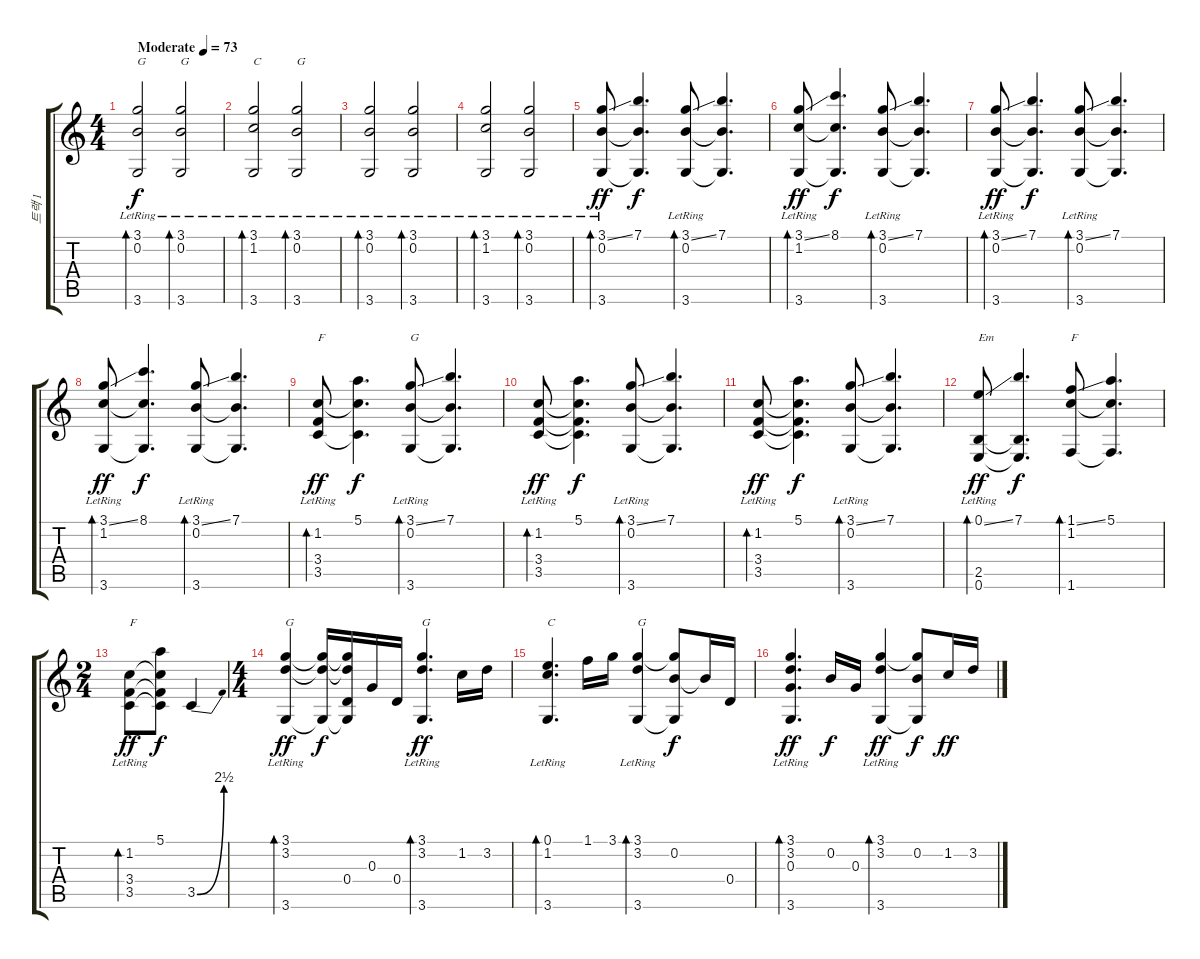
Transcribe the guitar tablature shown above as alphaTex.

\track ("트랙 1" "트랙 1") {instrument acousticguitarsteel}
\staff {score tabs}
\tuning (E4 B3 G3 D3 A2 E2) {hide}
\ts (4 4)
\tempo (73 "Moderate")
\clef g2
\ks c
(3.1{lr} 0.2{lr} 3.6{lr}).2{bd 120 txt "G" dy f instrument acousticguitarsteel} (3.1{lr} 0.2{lr} 3.6{lr}).2{bd 120 txt "G"} |
(3.1{lr} 1.2{lr} 3.6{lr}).2{bd 120 txt "C"} (3.1{lr} 0.2{lr} 3.6{lr}).2{bd 120 txt "G"} |
(3.1{lr} 0.2{lr} 3.6{lr}).2{bd 120} (3.1{lr} 0.2{lr} 3.6{lr}).2{bd 120} |
(3.1{lr} 1.2{lr} 3.6{lr}).2{bd 120} (3.1{lr} 0.2{lr} 3.6{lr}).2{bd 120} |
(3.1{ss lr} 0.2{lr} 3.6{lr}).8{bd 120 dy ff} (7.1 0.2{t} 3.6{t}).4{d dy f} (3.1{ss lr} 0.2{lr} 3.6{lr}).8{bd 120} (7.1 0.2{t} 3.6{t}).4{d} |
(3.1{ss lr} 1.2{lr} 3.6{lr}).8{bd 120 dy ff} (8.1 1.2{t} 3.6{t}).4{d dy f} (3.1{ss lr} 0.2{lr} 3.6{lr}).8{bd 120} (7.1 0.2{t} 3.6{t}).4{d} |
(3.1{ss lr} 0.2{lr} 3.6{lr}).8{bd 120 dy ff} (7.1 0.2{t} 3.6{t}).4{d dy f} (3.1{ss lr} 0.2{lr} 3.6{lr}).8{bd 120} (7.1 0.2{t} 3.6{t}).4{d} |
(3.1{ss lr} 1.2{lr} 3.6{lr}).8{bd 120 dy ff} (8.1 1.2{t} 3.6{t}).4{d dy f} (3.1{ss lr} 0.2{lr} 3.6{lr}).8{bd 120} (7.1 0.2{t} 3.6{t}).4{d} |
(1.2{lr} 3.4 3.5).8{bd 120 txt "F" dy ff} (5.1 1.2{t} 3.5{t}).4{d dy f} (3.1{ss} 0.2{lr} 3.6).8{bd 120 txt "G"} (7.1 0.2{t} 3.6{t}).4{d} |
(1.2{lr} 3.4 3.5).8{bd 120 dy ff} (5.1 1.2{t} 3.4{t} 3.5{t}).4{d dy f} (3.1{ss} 0.2{lr} 3.6).8{bd 120} (7.1 0.2{t} 3.6{t}).4{d} |
(1.2{lr} 3.4 3.5).8{bd 120 dy ff} (5.1 1.2{t} 3.4{t} 3.5{t}).4{d dy f} (3.1{ss} 0.2{lr} 3.6).8{bd 120} (7.1 0.2{t} 3.6{t}).4{d} |
(0.1{ss} 2.5{lr} 0.6).8{bd 60 txt "Em" dy ff} (7.1 2.5{t} 0.6{t}).4{d dy f} (1.1{ss} 1.2 1.6).8{bd 60 txt "F"} (5.1 1.2{t} 1.6{t}).4{d} |
\ts (2 4)
(1.2{lr} 3.4 3.5).8{bd 120 txt "F" dy ff} (5.1 1.2{t} 3.4{t} 3.5{t}).8{dy f} 3.5{be (bend 0 0 60 10)}.4 |
\ts (4 4)
(3.1{lr} 3.2{lr} 3.6{lr}).4{bd 120 txt "G" dy ff} (3.1{t} 3.2{t} 3.6{t}).16{dy f} (3.1{t} 3.2{t} 0.4 3.6{t}).16 0.3.16 0.4.16 (3.1{lr} 3.2{lr} 3.6{lr}).4{d bd 120 txt "G" dy ff} 1.2.16 3.2.16 |
(0.1{lr} 1.2 3.6{lr}).4{d bd 120 txt "C"} 1.1.16 3.1.16 (3.1{lr} 3.2{lr} 3.6{lr}).4{bd 120 txt "G"} (3.1{t} 0.2 3.6{t}).8{dy f} 0.2{t}.16 0.4.16 |
(3.1{lr} 3.2{lr} 0.3 3.6{lr}).4{d bd 120 dy ff} 0.2.16{dy f} 0.3.16 (3.1{lr} 3.2{lr} 3.6{lr}).4{bd 120 dy ff} (3.1{t} 0.2 3.6{t}).8{dy f} 1.2.16{dy ff} 3.2.16
